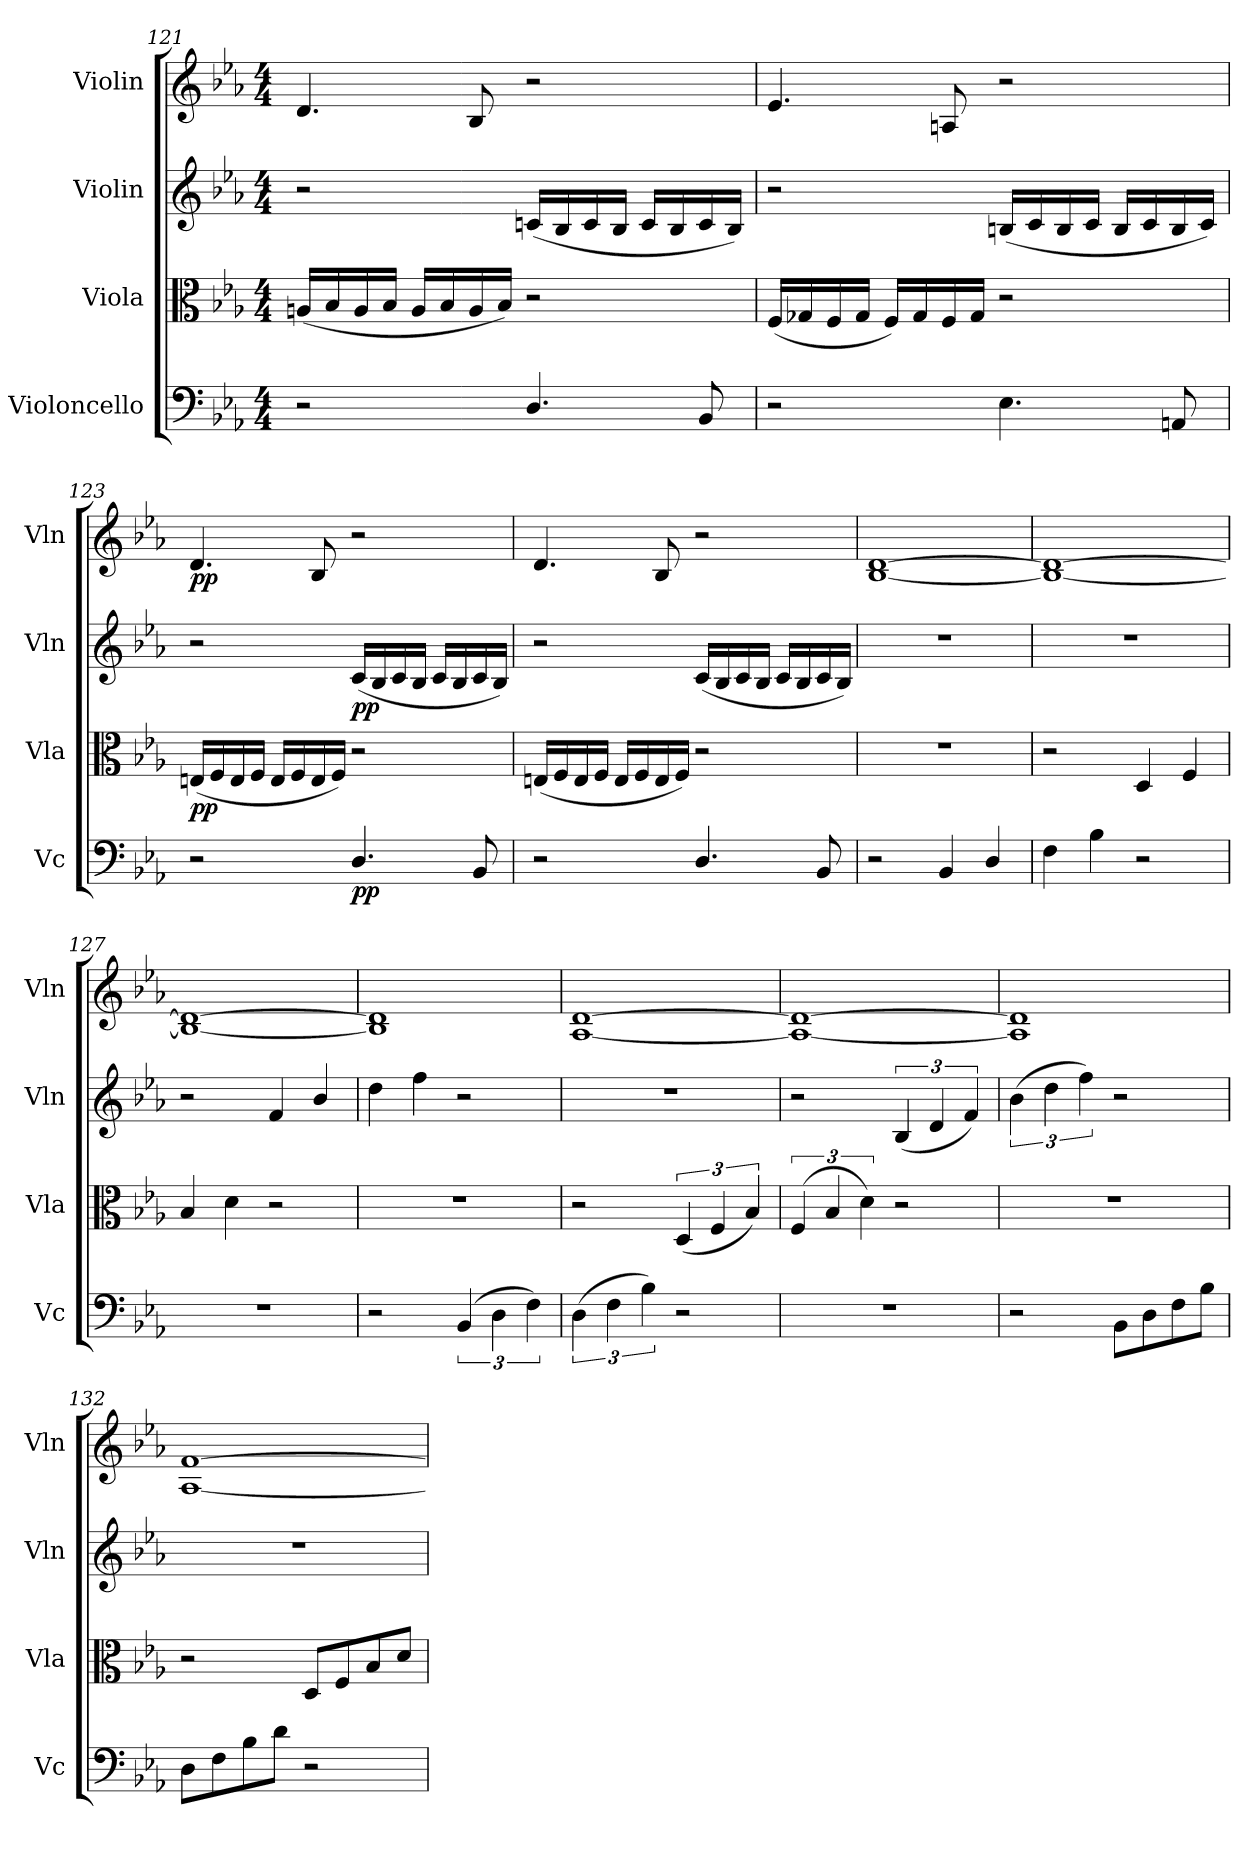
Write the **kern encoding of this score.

**kern	**dynam	**kern	**dynam	**kern	**dynam	**kern	**dynam
*part4	*part4	*part3	*part3	*part2	*part2	*part1	*part1
*staff4	*staff4	*staff3	*staff3	*staff2	*staff2	*staff1	*staff1
*I"Violoncello	*	*I"Viola	*	*I"Violin	*	*I"Violin	*
*I'Vc	*	*I'Vla	*	*I'Vln	*	*I'Vln	*
*clefF4	*	*clefC3	*	*clefG2	*	*clefG2	*
*k[b-e-a-]	*	*k[b-e-a-]	*	*k[b-e-a-]	*	*k[b-e-a-]	*
*M4/4	*	*M4/4	*	*M4/4	*	*M4/4	*
=121	=121	=121	=121	=121	=121	=121	=121
2r	.	(16An/LL	.	2r	.	4.d/	.
.	.	16B-/	.	.	.	.	.
.	.	16A/	.	.	.	.	.
.	.	16B-/JJ	.	.	.	.	.
.	.	16A/LL	.	.	.	.	.
.	.	16B-/	.	.	.	.	.
.	.	16A/	.	.	.	8B-/	.
.	.	16B-/JJ)	.	.	.	.	.
4.D/	.	2r	.	(16cn/LL	.	2r	.
.	.	.	.	16B-/	.	.	.
.	.	.	.	16c/	.	.	.
.	.	.	.	16B-/JJ	.	.	.
.	.	.	.	16c/LL	.	.	.
.	.	.	.	16B-/	.	.	.
8BB-/	.	.	.	16c/	.	.	.
.	.	.	.	16B-/JJ)	.	.	.
=122	=122	=122	=122	=122	=122	=122	=122
2r	.	(16F/LL	.	2r	.	4.e-/	.
.	.	16G-X/	.	.	.	.	.
.	.	16F/	.	.	.	.	.
.	.	16G-/JJ	.	.	.	.	.
.	.	16F/LL)	.	.	.	.	.
.	.	16G-/	.	.	.	.	.
.	.	16F/	.	.	.	8An/	.
.	.	16G-/JJ	.	.	.	.	.
4.E-\	.	2r	.	(16Bn/LL	.	2r	.
.	.	.	.	16c/	.	.	.
.	.	.	.	16B/	.	.	.
.	.	.	.	16c/JJ	.	.	.
.	.	.	.	16B/LL	.	.	.
.	.	.	.	16c/	.	.	.
8AAn/	.	.	.	16B/	.	.	.
.	.	.	.	16c/JJ)	.	.	.
=123	=123	=123	=123	=123	=123	=123	=123
2r	.	(16En/LL	pp	2r	.	4.d/	pp
.	.	16F/	.	.	.	.	.
.	.	16E/	.	.	.	.	.
.	.	16F/JJ	.	.	.	.	.
.	.	16E/LL	.	.	.	.	.
.	.	16F/	.	.	.	.	.
.	.	16E/	.	.	.	8B-/	.
.	.	16F/JJ)	.	.	.	.	.
4.D/	pp	2r	.	(16c/LL	pp	2r	.
.	.	.	.	16B-/	.	.	.
.	.	.	.	16c/	.	.	.
.	.	.	.	16B-/JJ	.	.	.
.	.	.	.	16c/LL	.	.	.
.	.	.	.	16B-/	.	.	.
8BB-/	.	.	.	16c/	.	.	.
.	.	.	.	16B-/JJ)	.	.	.
=124	=124	=124	=124	=124	=124	=124	=124
2r	.	(16En/LL	.	2r	.	4.d/	.
.	.	16F/	.	.	.	.	.
.	.	16E/	.	.	.	.	.
.	.	16F/JJ	.	.	.	.	.
.	.	16E/LL	.	.	.	.	.
.	.	16F/	.	.	.	.	.
.	.	16E/	.	.	.	8B-/	.
.	.	16F/JJ)	.	.	.	.	.
4.D/	.	2r	.	(16c/LL	.	2r	.
.	.	.	.	16B-/	.	.	.
.	.	.	.	16c/	.	.	.
.	.	.	.	16B-/JJ	.	.	.
.	.	.	.	16c/LL	.	.	.
.	.	.	.	16B-/	.	.	.
8BB-/	.	.	.	16c/	.	.	.
.	.	.	.	16B-/JJ)	.	.	.
=125	=125	=125	=125	=125	=125	=125	=125
2r	.	1r	.	1r	.	[1B- [1d	.
4BB-/	.	.	.	.	.	.	.
4D/	.	.	.	.	.	.	.
=126	=126	=126	=126	=126	=126	=126	=126
4F\	.	2r	.	1r	.	1B-_ 1d_	.
4B-\	.	.	.	.	.	.	.
2r	.	4D/	.	.	.	.	.
.	.	4F/	.	.	.	.	.
=127	=127	=127	=127	=127	=127	=127	=127
*	*	*	*	*	*	*^	*
1r	.	4B-/	.	2r	.	1d_	1B-_	.
.	.	4d\	.	.	.	.	.	.
.	.	2r	.	4f/	.	.	.	.
.	.	.	.	4b-/	.	.	.	.
*	*	*	*	*	*	*v	*v	*
=128	=128	=128	=128	=128	=128	=128	=128
2r	.	1r	.	4dd\	.	1B-] 1d]	.
.	.	.	.	4ff\	.	.	.
(6BB-/	.	.	.	2r	.	.	.
6D\	.	.	.	.	.	.	.
6F\)	.	.	.	.	.	.	.
=129	=129	=129	=129	=129	=129	=129	=129
(6D\	.	2r	.	1r	.	[1A- [1d	.
6F\	.	.	.	.	.	.	.
6B-\)	.	.	.	.	.	.	.
2r	.	(6D/	.	.	.	.	.
.	.	6F/	.	.	.	.	.
.	.	6B-/)	.	.	.	.	.
=130	=130	=130	=130	=130	=130	=130	=130
1r	.	(6F/	.	2r	.	1A-_ 1d_	.
.	.	6B-/	.	.	.	.	.
.	.	6d\)	.	.	.	.	.
.	.	2r	.	(6B-/	.	.	.
.	.	.	.	6d/	.	.	.
.	.	.	.	6f/)	.	.	.
=131	=131	=131	=131	=131	=131	=131	=131
2r	.	1r	.	(6b-\	.	1A-] 1d]	.
.	.	.	.	6dd\	.	.	.
.	.	.	.	6ff\)	.	.	.
8BB-\L	.	.	.	2r	.	.	.
8D\	.	.	.	.	.	.	.
8F\	.	.	.	.	.	.	.
8B-\J	.	.	.	.	.	.	.
=132	=132	=132	=132	=132	=132	=132	=132
*	*	*	*	*	*	*^	*
8D\L	.	2r	.	1r	.	[1f	[1A-	.
8F\	.	.	.	.	.	.	.	.
8B-\	.	.	.	.	.	.	.	.
8d\J	.	.	.	.	.	.	.	.
2r	.	8D/L	.	.	.	.	.	.
.	.	8F/	.	.	.	.	.	.
.	.	8B-/	.	.	.	.	.	.
.	.	8d/J	.	.	.	.	.	.
*	*	*	*	*	*	*v	*v	*
=	=	=	=	=	=	=	=
*-	*-	*-	*-	*-	*-	*-	*-
